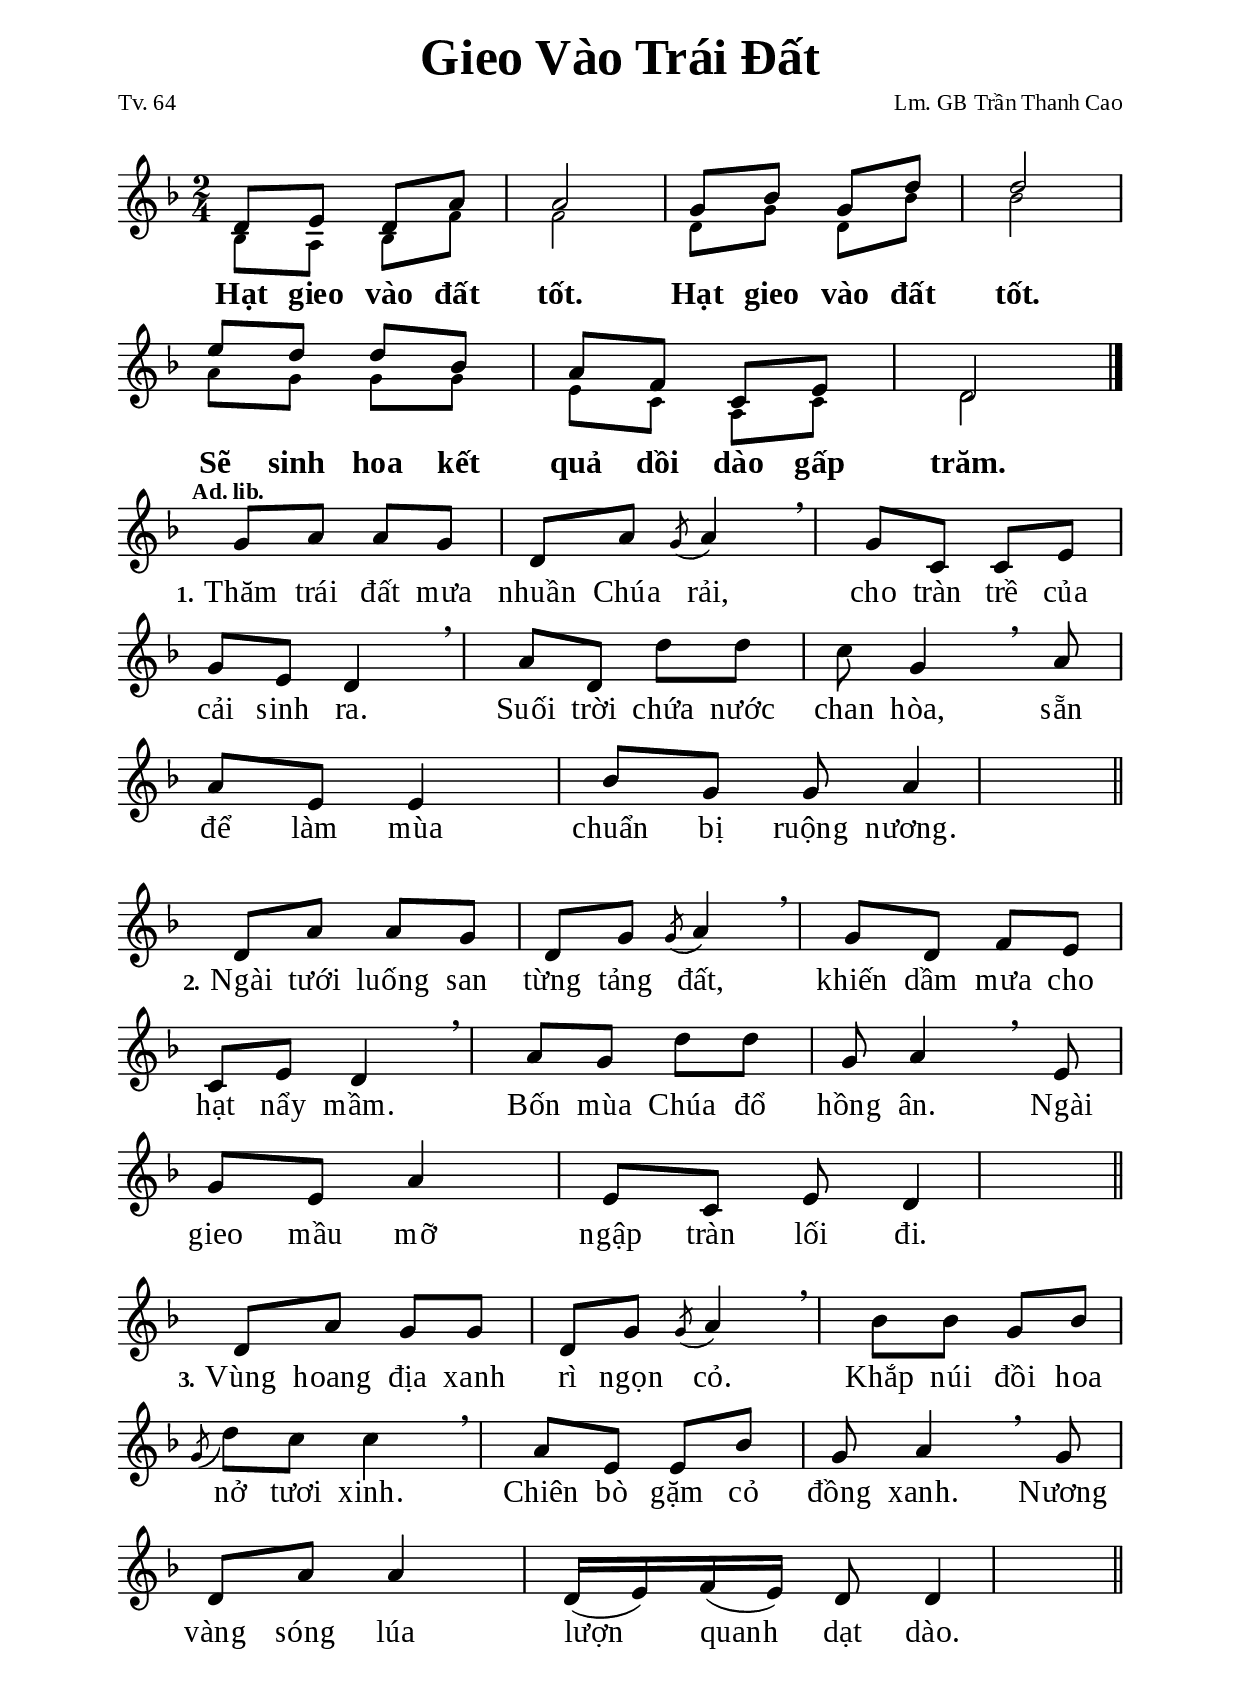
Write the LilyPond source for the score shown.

% Cài đặt chung
\version "2.20.0"
\include "english.ly"

\header {
  title = \markup { \fontsize #3 "Gieo Vào Trái Đất" }
  poet = "Tv. 64"
  composer = "Lm. GB Trần Thanh Cao"
  arranger = " "
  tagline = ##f
}

\paper {
  #(set-paper-size "a4")
  top-margin = 10\mm
  bottom-margin = 10\mm
  left-margin = 20\mm
  right-margin = 20\mm
  indent = #0
  #(define fonts
    (make-pango-font-tree
      "Liberation Serif"
      "Liberation Serif"
      "Liberation Serif"
      (/ 20 20)))
  page-count = #1
}

% Nhạc điệp khúc
nhacDiepKhucSop = \relative c' {
  d8 e d a' |
  a2 |
  g8 bf g d' |
  d2 |
  e8 d d bf |
  a f c e |
  d2 \bar "|."
}

nhacDiepKhucBass = \relative c' {
  bf8 a bf f' |
  f2 |
  d8 g d bf' |
  bf2 |
  a8 g g g |
  e c a c |
  d2
}

% Nhạc phiên khúc
nhacPhienKhucMot = \relative c'' {
  \tempo "Ad. lib." g8 a a g d a' \acciaccatura g8 a4 \breathe
  g8 c, c e g e d4 \breathe
  a'8 d, d' d c g4 \breathe
  a8 a e e4 bf'8 g g a4 \bar "||"
}

nhacPhienKhucHai = \relative c' {
  d8 a' a g d g \acciaccatura g8 a4 \breathe
  g8 d f e c e d4 \breathe
  a'8 g d' d g, a4 \breathe
  e8 g e a4 e8 c e d4 \bar "||"
}

nhacPhienKhucBa = \relative c' {
  d8 a' g g d g \acciaccatura g8 a4 \breathe
  bf8 bf g bf \acciaccatura g8 d' c c4 \breathe
  a8 e e bf' g a4 \breathe
  g8 d a' a4 d,16 (e) f (e) d8 d4 \bar "||"
}

% Lời điệp khúc
loiDiepKhuc = \lyricmode {
  Hạt gieo vào đất tốt.
  Hạt gieo vào đất tốt.
  Sẽ sinh hoa kết quả dồi dào gấp trăm.
}

% Lời phiên khúc
loiPhienKhucMot = \lyricmode {
  \set stanza = #"1."
  Thăm trái đất mưa nhuần Chúa rải,
  cho tràn trề của cải sinh ra.
  Suối trời chứa nước chan hòa,
  sẵn để làm mùa chuẩn bị ruộng nương.
}

loiPhienKhucHai = \lyricmode {
  \set stanza = #"2."
  Ngài tưới luống san từng tảng đất,
  khiến dầm mưa cho hạt nẩy mầm.
  Bốn mùa Chúa đổ hồng ân.
  Ngài gieo mầu mỡ ngập tràn lối đi.
}

loiPhienKhucBa = \lyricmode {
  \set stanza = #"3."
  Vùng hoang địa xanh rì ngọn cỏ.
  Khắp núi đồi hoa nở tươi xinh.
  Chiên bò gặm cỏ đồng xanh.
  Nương vàng sóng lúa lượn quanh dạt dào.
}


% Dàn trang
\score {
  \new ChoirStaff <<
    \new Staff = diepKhuc \with {
        \consists "Merge_rests_engraver"
        \magnifyStaff #(magstep +1)
      }
      <<
      \new Voice = beSop {
        \voiceOne \key f \major \time 2/4 \nhacDiepKhucSop
      }
      \new Voice = beBas {
        \override NoteHead.font-size = #-2
        \voiceTwo \key f \major \time 2/4 \nhacDiepKhucBass
      }
    >>
    \new Lyrics \lyricsto beSop \loiDiepKhuc
  >>
  \layout {
    \override Lyrics.LyricText.font-series = #'bold
    \override Lyrics.LyricText.font-size = #+3
    \override Lyrics.LyricSpace.minimum-distance = #2.0
    \override Score.BarNumber.break-visibility = ##(#f #f #f)
    \override Score.SpacingSpanner.uniform-stretching = ##t
  }
}

\score {
  \new ChoirStaff <<
    \new Staff = phienKhuc \with {
        \magnifyStaff #(magstep +1)
      }
      <<
      \new Voice = beSop {
        \key f \major \time 2/4 \nhacPhienKhucMot
      }
    >>
    \new Lyrics \lyricsto beSop \loiPhienKhucMot
  >>
  \layout {
    \override Staff.TimeSignature.transparent = ##t
    \override Lyrics.LyricText.font-size = #+3
    \override Lyrics.LyricSpace.minimum-distance = #1.5
    \override Score.BarNumber.break-visibility = ##(#f #f #f)
    \override Score.SpacingSpanner.uniform-stretching = ##t
    \set Score.barAlways = ##t
    \set Score.defaultBarType = ""
  } 
}

\score {
  \new ChoirStaff <<
    \new Staff = phienKhuc \with {
        \magnifyStaff #(magstep +1)
      }
      <<
      \new Voice = beSop {
        \key f \major \time 2/4 \nhacPhienKhucHai
      }
    >>
    \new Lyrics \lyricsto beSop \loiPhienKhucHai
  >>
  \layout {
    \override Staff.TimeSignature.transparent = ##t
    \override Lyrics.LyricText.font-size = #+3
    \override Lyrics.LyricSpace.minimum-distance = #1.5
    \override Score.BarNumber.break-visibility = ##(#f #f #f)
    \override Score.SpacingSpanner.uniform-stretching = ##t
    \set Score.barAlways = ##t
    \set Score.defaultBarType = ""
  } 
}

\score {
  \new ChoirStaff <<
    \new Staff = phienKhuc \with {
        \magnifyStaff #(magstep +1)
      }
      <<
      \new Voice = beSop {
        \key f \major \time 2/4 \nhacPhienKhucBa
      }
    >>
    \new Lyrics \lyricsto beSop \loiPhienKhucBa
  >>
  \layout {
    \override Staff.TimeSignature.transparent = ##t
    \override Lyrics.LyricText.font-size = #+3
    \override Lyrics.LyricSpace.minimum-distance = #1.5
    \override Score.BarNumber.break-visibility = ##(#f #f #f)
    \override Score.SpacingSpanner.uniform-stretching = ##t
    \set Score.barAlways = ##t
    \set Score.defaultBarType = ""
  } 
}
